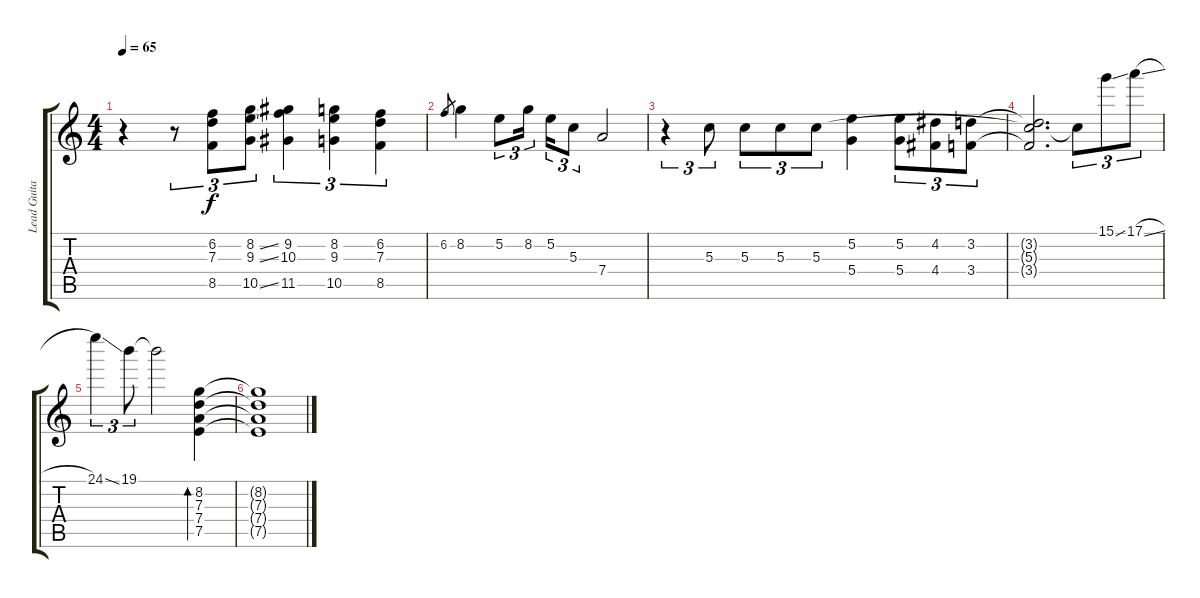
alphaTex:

\track ("Lead Guitar" "Lead Guita") {instrument electricguitarjazz}
\staff {score tabs}
\tuning (E4 B3 G3 D3 A2 E2) {hide}
\ts (4 4)
\tempo 65
\clef g2
\ks c
r.4{dy f} r.8{tu (3 2)} (6.2 7.3 8.5).8{tu (3 2)} (8.2{ss} 9.3{ss} 10.5{ss}).8{tu (3 2)} (9.2 10.3 11.5).4{tu (3 2)} (8.2 9.3 10.5).4{tu (3 2)} (6.2 7.3 8.5).4{tu (3 2)} |
6.2.8{gr} 8.2.4 5.2.8{tu (3 2)} 8.2.16{tu (3 2) beam splitsecondary} 5.2.16{tu (3 2)} 5.3.8{tu (3 2)} 7.4.2 |
r.4{tu (3 2)} 5.3.8{tu (3 2)} 5.3.8{tu (3 2)} 5.3.8{tu (3 2)} 5.3.8{tu (3 2)} (5.2 5.4).4 (5.2 5.4).8{tu (3 2)} (4.2 4.4).8{tu (3 2)} (3.2 3.4).8{tu (3 2)} |
(3.2{t} 5.3{t} 3.4{t}).2{d} 5.3{t}.8{tu (3 2)} 15.1{ss}.8{tu (3 2)} 17.1{sl}.8{tu (3 2)} |
24.1{ss}.4{tu (3 2)} 19.1.8{tu (3 2)} 19.1{t}.2 (8.2 7.3 7.4 7.5).4{bd 240} |
(8.2{t} 7.3{t} 7.4{t} 7.5{t}).1
